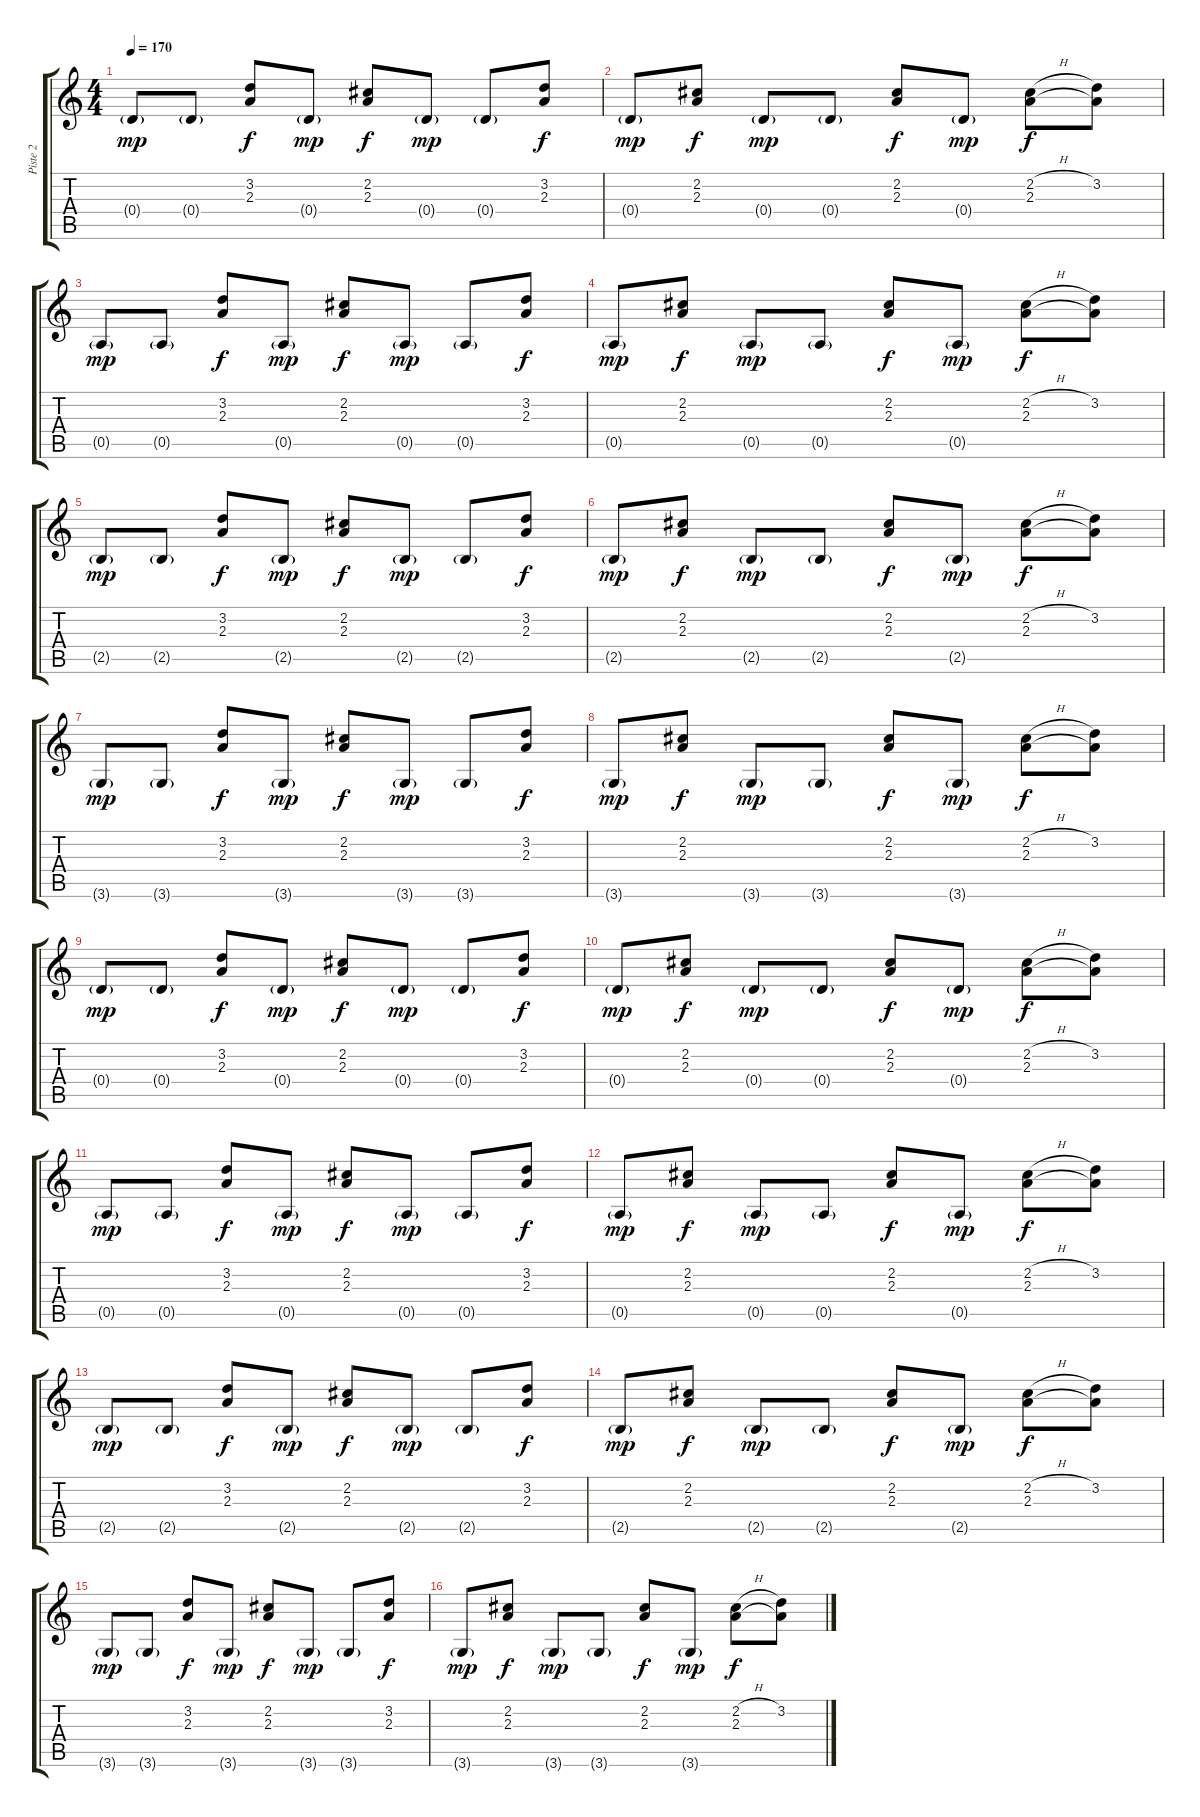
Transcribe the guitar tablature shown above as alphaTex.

\track ("Piste 2" "Piste 2") {instrument distortionguitar}
\staff {score tabs}
\tuning (E4 B3 G3 D3 A2 E2) {hide}
\ts (4 4)
\tempo 170
\clef g2
\ks c
0.4{g}.8{dy mp} 0.4{g}.8 (3.2 2.3).8{dy f} 0.4{g}.8{dy mp} (2.2 2.3).8{dy f} 0.4{g}.8{dy mp} 0.4{g}.8 (3.2 2.3).8{dy f} |
0.4{g}.8{dy mp} (2.2 2.3).8{dy f} 0.4{g}.8{dy mp} 0.4{g}.8 (2.2 2.3).8{dy f} 0.4{g}.8{dy mp} (2.2{h} 2.3).8{dy f} (3.2 2.3{t}).8 |
0.5{g}.8{dy mp} 0.5{g}.8 (3.2 2.3).8{dy f} 0.5{g}.8{dy mp} (2.2 2.3).8{dy f} 0.5{g}.8{dy mp} 0.5{g}.8 (3.2 2.3).8{dy f} |
0.5{g}.8{dy mp} (2.2 2.3).8{dy f} 0.5{g}.8{dy mp} 0.5{g}.8 (2.2 2.3).8{dy f} 0.5{g}.8{dy mp} (2.2{h} 2.3).8{dy f} (3.2 2.3{t}).8 |
2.5{g}.8{dy mp} 2.5{g}.8 (3.2 2.3).8{dy f} 2.5{g}.8{dy mp} (2.2 2.3).8{dy f} 2.5{g}.8{dy mp} 2.5{g}.8 (3.2 2.3).8{dy f} |
2.5{g}.8{dy mp} (2.2 2.3).8{dy f} 2.5{g}.8{dy mp} 2.5{g}.8 (2.2 2.3).8{dy f} 2.5{g}.8{dy mp} (2.2{h} 2.3).8{dy f} (3.2 2.3{t}).8 |
3.6{g}.8{dy mp} 3.6{g}.8 (3.2 2.3).8{dy f} 3.6{g}.8{dy mp} (2.2 2.3).8{dy f} 3.6{g}.8{dy mp} 3.6{g}.8 (3.2 2.3).8{dy f} |
3.6{g}.8{dy mp} (2.2 2.3).8{dy f} 3.6{g}.8{dy mp} 3.6{g}.8 (2.2 2.3).8{dy f} 3.6{g}.8{dy mp} (2.2{h} 2.3).8{dy f} (3.2 2.3{t}).8 |
0.4{g}.8{dy mp} 0.4{g}.8 (3.2 2.3).8{dy f} 0.4{g}.8{dy mp} (2.2 2.3).8{dy f} 0.4{g}.8{dy mp} 0.4{g}.8 (3.2 2.3).8{dy f} |
0.4{g}.8{dy mp} (2.2 2.3).8{dy f} 0.4{g}.8{dy mp} 0.4{g}.8 (2.2 2.3).8{dy f} 0.4{g}.8{dy mp} (2.2{h} 2.3).8{dy f} (3.2 2.3{t}).8 |
0.5{g}.8{dy mp} 0.5{g}.8 (3.2 2.3).8{dy f} 0.5{g}.8{dy mp} (2.2 2.3).8{dy f} 0.5{g}.8{dy mp} 0.5{g}.8 (3.2 2.3).8{dy f} |
0.5{g}.8{dy mp} (2.2 2.3).8{dy f} 0.5{g}.8{dy mp} 0.5{g}.8 (2.2 2.3).8{dy f} 0.5{g}.8{dy mp} (2.2{h} 2.3).8{dy f} (3.2 2.3{t}).8 |
2.5{g}.8{dy mp} 2.5{g}.8 (3.2 2.3).8{dy f} 2.5{g}.8{dy mp} (2.2 2.3).8{dy f} 2.5{g}.8{dy mp} 2.5{g}.8 (3.2 2.3).8{dy f} |
2.5{g}.8{dy mp} (2.2 2.3).8{dy f} 2.5{g}.8{dy mp} 2.5{g}.8 (2.2 2.3).8{dy f} 2.5{g}.8{dy mp} (2.2{h} 2.3).8{dy f} (3.2 2.3{t}).8 |
3.6{g}.8{dy mp} 3.6{g}.8 (3.2 2.3).8{dy f} 3.6{g}.8{dy mp} (2.2 2.3).8{dy f} 3.6{g}.8{dy mp} 3.6{g}.8 (3.2 2.3).8{dy f} |
3.6{g}.8{dy mp} (2.2 2.3).8{dy f} 3.6{g}.8{dy mp} 3.6{g}.8 (2.2 2.3).8{dy f} 3.6{g}.8{dy mp} (2.2{h} 2.3).8{dy f} (3.2 2.3{t}).8
